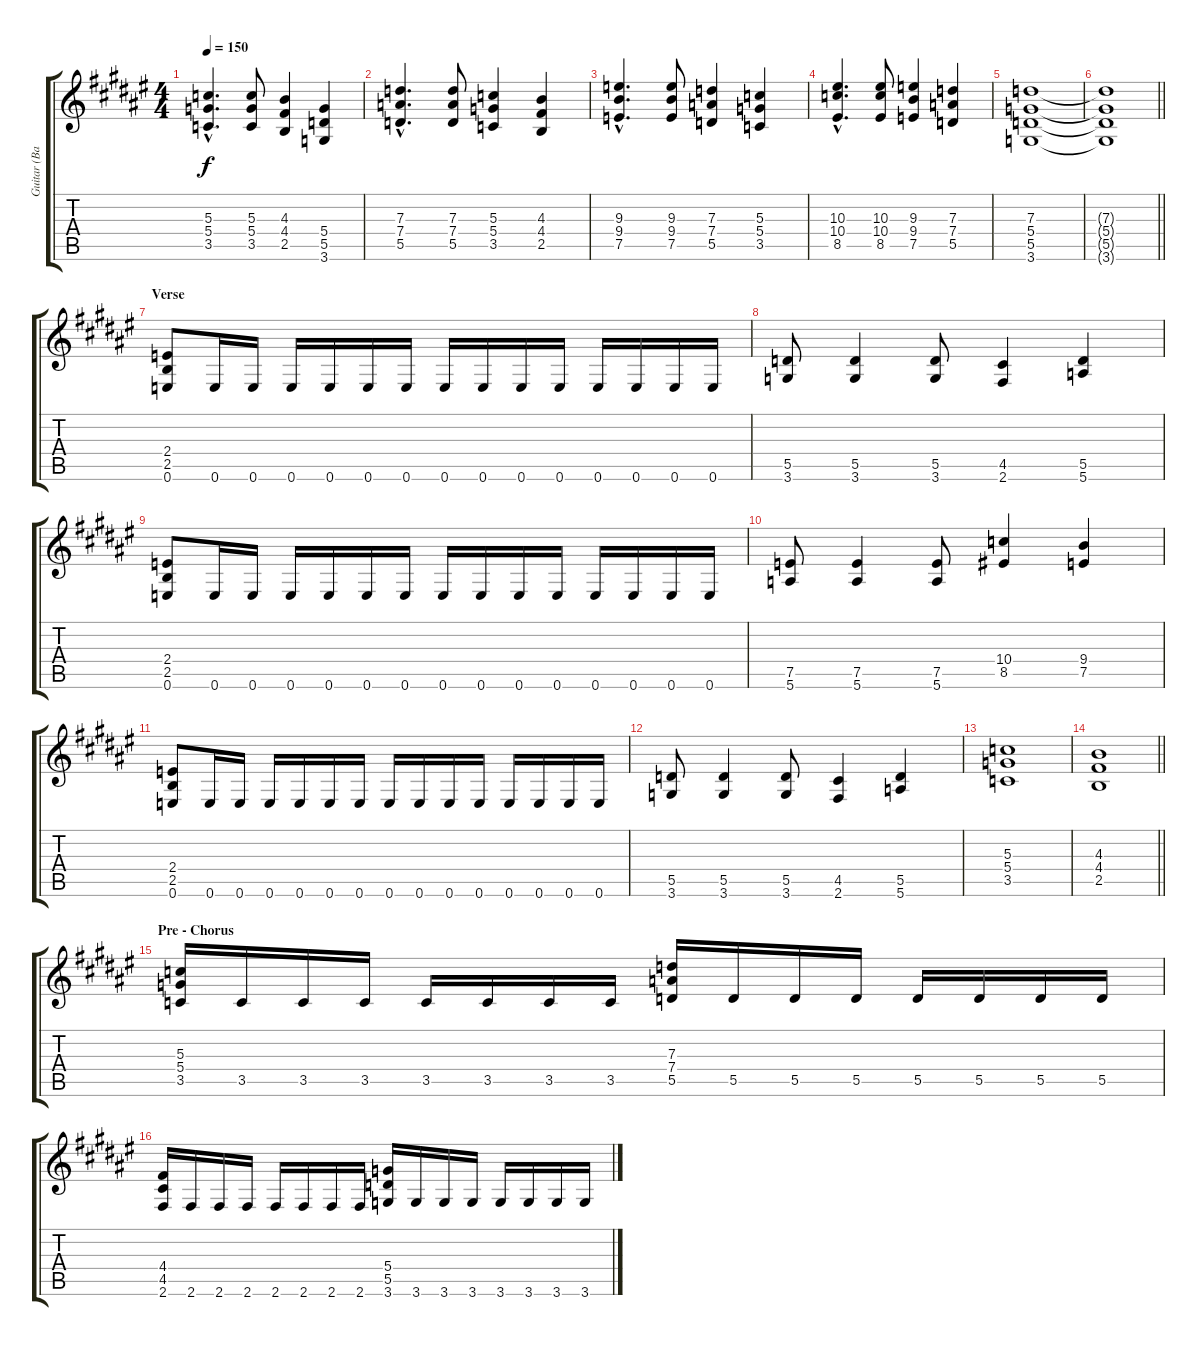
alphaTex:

\track ("Guitar (Base)" "Guitar (Ba") {instrument distortionguitar}
\staff {score tabs}
\tuning (E4 B3 G3 D3 A2 E2) {hide}
\ts (4 4)
\tempo 150
\clef g2
\ks d#minor
(5.3{hac} 5.4{hac} 3.5{hac}).4{d dy f} (5.3 5.4 3.5).8 (4.3 4.4 2.5).4 (5.4 5.5 3.6).4 |
(7.3{hac} 7.4{hac} 5.5{hac}).4{d} (7.3 7.4 5.5).8 (5.3 5.4 3.5).4 (4.3 4.4 2.5).4 |
(9.3{hac} 9.4{hac} 7.5{hac}).4{d} (9.3 9.4 7.5).8 (7.3 7.4 5.5).4 (5.3 5.4 3.5).4 |
(10.3{hac} 10.4{hac} 8.5{hac}).4{d} (10.3 10.4 8.5).8 (9.3 9.4 7.5).4 (7.3 7.4 5.5).4 |
(7.3 5.4 5.5 3.6).1 |
\barLineRight lightlight
(7.3{t} 5.4{t} 5.5{t} 3.6{t}).1 |
\section ("" "Verse")
(2.4 2.5 0.6).8 0.6.16 0.6.16 0.6.16 0.6.16 0.6.16 0.6.16 0.6.16 0.6.16 0.6.16 0.6.16 0.6.16 0.6.16 0.6.16 0.6.16 |
(5.5 3.6).8 (5.5 3.6).4 (5.5 3.6).8 (4.5 2.6).4 (5.5 5.6).4 |
(2.4 2.5 0.6).8 0.6.16 0.6.16 0.6.16 0.6.16 0.6.16 0.6.16 0.6.16 0.6.16 0.6.16 0.6.16 0.6.16 0.6.16 0.6.16 0.6.16 |
(7.5 5.6).8 (7.5 5.6).4 (7.5 5.6).8 (10.4 8.5).4 (9.4 7.5).4 |
(2.4 2.5 0.6).8 0.6.16 0.6.16 0.6.16 0.6.16 0.6.16 0.6.16 0.6.16 0.6.16 0.6.16 0.6.16 0.6.16 0.6.16 0.6.16 0.6.16 |
(5.5 3.6).8 (5.5 3.6).4 (5.5 3.6).8 (4.5 2.6).4 (5.5 5.6).4 |
(5.3 5.4 3.5).1 |
\barLineRight lightlight
(4.3 4.4 2.5).1 |
\section ("" "Pre - Chorus")
(5.3 5.4 3.5).16 3.5.16 3.5.16 3.5.16 3.5.16 3.5.16 3.5.16 3.5.16 (7.3 7.4 5.5).16 5.5.16 5.5.16 5.5.16 5.5.16 5.5.16 5.5.16 5.5.16 |
(4.4 4.5 2.6).16 2.6.16 2.6.16 2.6.16 2.6.16 2.6.16 2.6.16 2.6.16 (5.4 5.5 3.6).16 3.6.16 3.6.16 3.6.16 3.6.16 3.6.16 3.6.16 3.6.16
